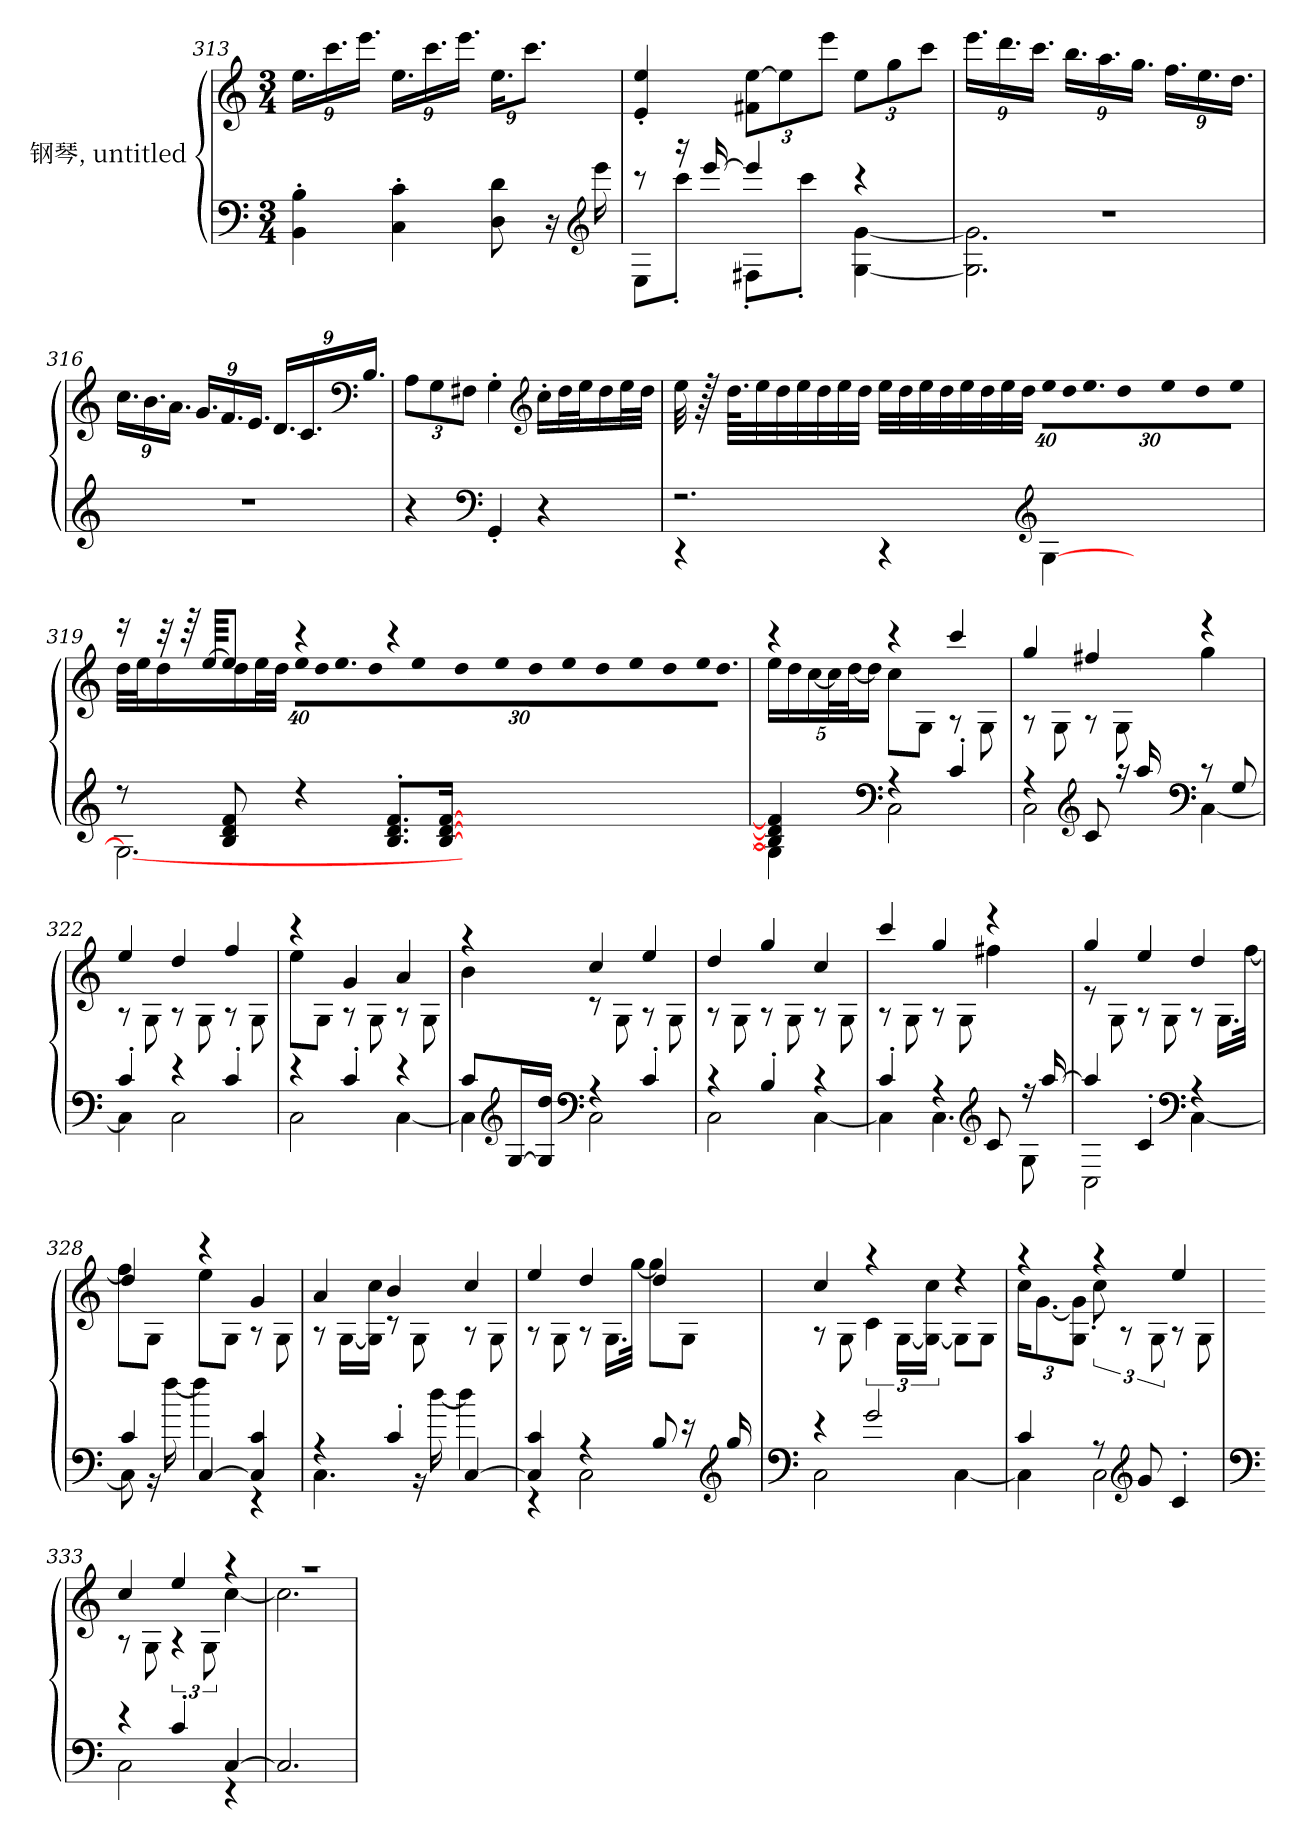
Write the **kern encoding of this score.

**kern	**kern
*part1	*part1
*staff2	*staff1
*I"钢琴, untitled	*
*clefF4	*clefG2
*k[]	*k[]
*M3/4	*M3/4
*	*Xbrackettup
=313	=313
4BB\' 4B\'	18.ee\LL
.	18.ccc\
.	18.eee\JJ
4C\' 4c\'	18.ee\LL
.	18.ccc\
.	18.eee\JJ
8D\ 8d\	18.ee\KL
.	9.ccc\J
16r	.
*clefG2	*
16eee\	.
!!LO:LB:g=z
=314	=314
*^	*
8r	8E\L	4e/' 4ee/'
16r	8ccc'\J	.
[16eee/	.	.
4eee/]	8F#X'\L	12f#X\ [12ee\L
.	.	12ee\]
.	8ccc'\J	.
.	.	12eee\J
4r	[4G\ [4g\	12ee\L
.	.	12gg\
.	.	12ccc\J
=315	=315	=315
2.r	2.G\] 2.g\]	18.eee\LL
.	.	18.ddd\
.	.	18.ccc\JJ
.	.	18.bb\LL
.	.	18.aa\
.	.	18.gg\JJ
.	.	18.ff\LL
.	.	18.ee\
.	.	18.dd\JJ
*v	*v	*
=316	=316
2.r	18.cc\LL
.	18.b\
.	18.a\JJ
.	18.g/LL
.	18.f/
.	18.e/JJ
.	18.d/LL
.	18.c/
*	*clefF4
.	18.B/JJ
!!LO:LB:g=z
=317	=317
4r	12A\L
.	12G\
.	12F#X\J
*clefF4	*
4GG'/	4G'\
*	*clefG2
4r	16cc'\LL
.	32dd\L
.	32ee\J
.	16dd\
.	32ee\L
.	32dd\JJJ
=318	=318
*^	*
2.r	4r	32ee\
.	.	128r
.	.	64.dd\KLLL
.	.	32ee\
.	.	32dd\
.	.	32ee\
.	.	32dd\
.	.	32ee\
.	.	32dd\JJJ
.	4r	32ee\LLL
.	.	32dd\
.	.	32ee\
.	.	32dd\
.	.	32ee\
.	.	32dd\
.	.	32ee\
.	.	32dd\JJJ
*clefG2	*	*
!	!	!LO:N:vis=32
.	[4G\	640%23ee\LLL
!	!	!LO:N:vis=256%9
.	.	960%17dd\K
!	!	!LO:N:vis=32.
.	.	1920%103ee\
!	!	!LO:N:vis=32
.	.	640%23dd\
!	!	!LO:N:vis=32
.	.	640%23ee\
!	!	!LO:N:vis=32
.	.	640%23dd\
!	!	!LO:N:vis=32
.	.	640%23ee\JJJ
960ryy	960ryy	.
!!LO:LB:g=z
=319	=319	=319
*	*	*^
8r	2.G\_	16r	32dd\LLL
.	.	.	32ee\J
.	.	32r	16dd\
.	.	64r	.
.	.	[64ee/KKKL	.
8B/ 8d/ 8f/	.	8ee/J]	16dd\
.	.	.	32ee\L
.	.	.	32dd\JJJ
!	!	!	!LO:N:vis=32
4r	.	4r	640%23ee\LLL
!	!	!	!LO:N:vis=256%9
.	.	.	960%17dd\K
!	!	!	!LO:N:vis=32.
.	.	.	1920%103ee\
!	!	!	!LO:N:vis=32
.	.	.	640%23dd\
!	!	!	!LO:N:vis=32
.	.	.	640%23ee\
!	!	!	!LO:N:vis=32
.	.	.	640%23dd\
!	!	!	!LO:N:vis=32
.	.	.	640%23ee\JJJ
8.B/' 8.d/' 8.f/'L	.	4r	.
!	!	!	!LO:N:vis=32
.	.	.	640%23dd\LLL
!	!	!	!LO:N:vis=32
.	.	.	640%23ee\
!	!	!	!LO:N:vis=32
.	.	.	640%23dd\
!	!	!	!LO:N:vis=32
.	.	.	640%23ee\
!	!	!	!LO:N:vis=32
.	.	.	640%23dd\
!	!	!	!LO:N:vis=256%9
.	.	.	960%17ee\K
[16B/ [16d/ [16f/Jk	.	.	.
!	!	!	!LO:N:vis=32.
.	.	.	1920%103dd\JJJ
480ryy	480ryy	480ryy	.
=320	=320	=320	=320
4B/] 4d/] 4f/]	4G\]	4r	20ee\LL
.	.	.	20dd\
.	.	.	[20cc\
.	.	.	40cc\L]
.	.	.	[40dd\J
.	.	.	20dd\JJ]
*clefF4	*	*	*
4r	2C\	4r	8cc\L
.	.	.	8G\J
4c'/	.	4ccc/	8r
.	.	.	8G\
!!LO:LB:g=z	!!
=321	=321	=321	=321
4r	2C\	4gg/	8r
.	.	.	8G\
*clefG2	*	*	*
8c/	.	4ff#X/	8r
16r	.	.	8G\
16aa/	.	.	.
*clefF4	*	*	*
8r	[4C\	4r	4gg\
8G/	.	.	.
=322	=322	=322	=322
4c'/	4C\]	4ee/	8r
.	.	.	8G\
4r	2C\	4dd/	8r
.	.	.	8G\
4c'/	.	4ff/	8r
.	.	.	8G\
=323	=323	=323	=323
4r	2C\	4r	8ee\L
.	.	.	8G\J
4c'/	.	4g/	8r
.	.	.	8G\
4r	[4C\	4a/	8r
.	.	.	8G\
=324	=324	=324	=324
8c/L	4C\]	4r	4b\
*clefG2	*	*	*
[16G/L	.	.	.
16G/] 16dd/JJ	.	.	.
*clefF4	*	*	*
4r	2C\	4cc/	8r
.	.	.	8G\
4c'/	.	4ee/	8r
.	.	.	8G\
=325	=325	=325	=325
4r	2C\	4dd/	8r
.	.	.	8G\
4B'/	.	4gg/	8r
.	.	.	8G\
4r	[4C\	4cc/	8r
.	.	.	8G\
!!LO:PB:g=z	!!
=326	=326	=326	=326
4c'/	4C\]	4ccc/	8r
.	.	.	8G\
4r	4.C\	4gg/	8r
.	.	.	8G\
*clefG2	*	*	*
8c/	.	4r	4ff#X\
16r	8G\	.	.
[16aa/	.	.	.
=327	=327	=327	=327
4aa/]	2C\	4gg/	8r
.	.	.	8G\
4c'/	.	4ee/	8r
.	.	.	8G\
*clefF4	*	*	*
4r	[4C\	4dd/	8r
.	.	.	16.G\LL
.	.	.	[32ff\JJk
=328	=328	=328	=328
4c/	8C\]	4dd/	8ff\L]
.	16r	.	8G\J
.	[16ff\	.	.
[4C/	4ff\]	4r	8ee\L
.	.	.	8G\J
4C/] 4c/	4r	4g/	8r
.	.	.	8G\
=329	=329	=329	=329
4r	4.C\	4a/	8r
.	.	.	[16G\LL
.	.	.	16G\] 16cc\JJ
4c'/	.	4b/	8r
.	16r	.	8G\
.	[16dd\	.	.
[4C/	4dd\]	4cc/	8r
.	.	.	8G\
!!LO:LB:g=z	!!
=330	=330	=330	=330
4C/] 4c/	4r	4ee/	8r
.	.	.	8G\
4r	2C\	4dd/	8r
.	.	.	16.G\LL
.	.	.	[32gg\JJk
8B/	.	4dd/	8gg\L]
16r	.	.	8G\J
*clefG2	*	*	*
16gg/	.	.	.
=331	=331	=331	=331
*clefF4	*	*	*
4r	2C\	4cc/	8r
.	.	.	8G\
*	*	*	*brackettup
2g/	.	4r	6c\
.	.	.	[24G\LL
.	.	.	24G\_ 24cc\JJ
.	[4C\	4r	8G\L]
.	.	.	8G\J
=332	=332	=332	=332
*	*	*	*Xbrackettup
4c/	4C\]	4r	24cc\KL
.	.	.	[12.g\
.	.	.	12G\ 12g\]J
*	*	*	*brackettup
8r	2C\	4r	12cc'\
.	.	.	12r
*clefG2	*	*	*
8g/	.	.	.
.	.	.	12G\
4c'/	.	4ee/	8r
.	.	.	8G\
=333	=333	=333	=333
*clefF4	*	*	*
4r	2C\	4cc/	8r
.	.	.	8G\
4c'/	.	4ee/	6r
.	.	.	12G\
[4C/	4r	4r	[4cc\
*v	*v	*	*
=334	=334	=334
2.C/]	2.r	2.cc\]
*	*v	*v
=	=
*-	*-
